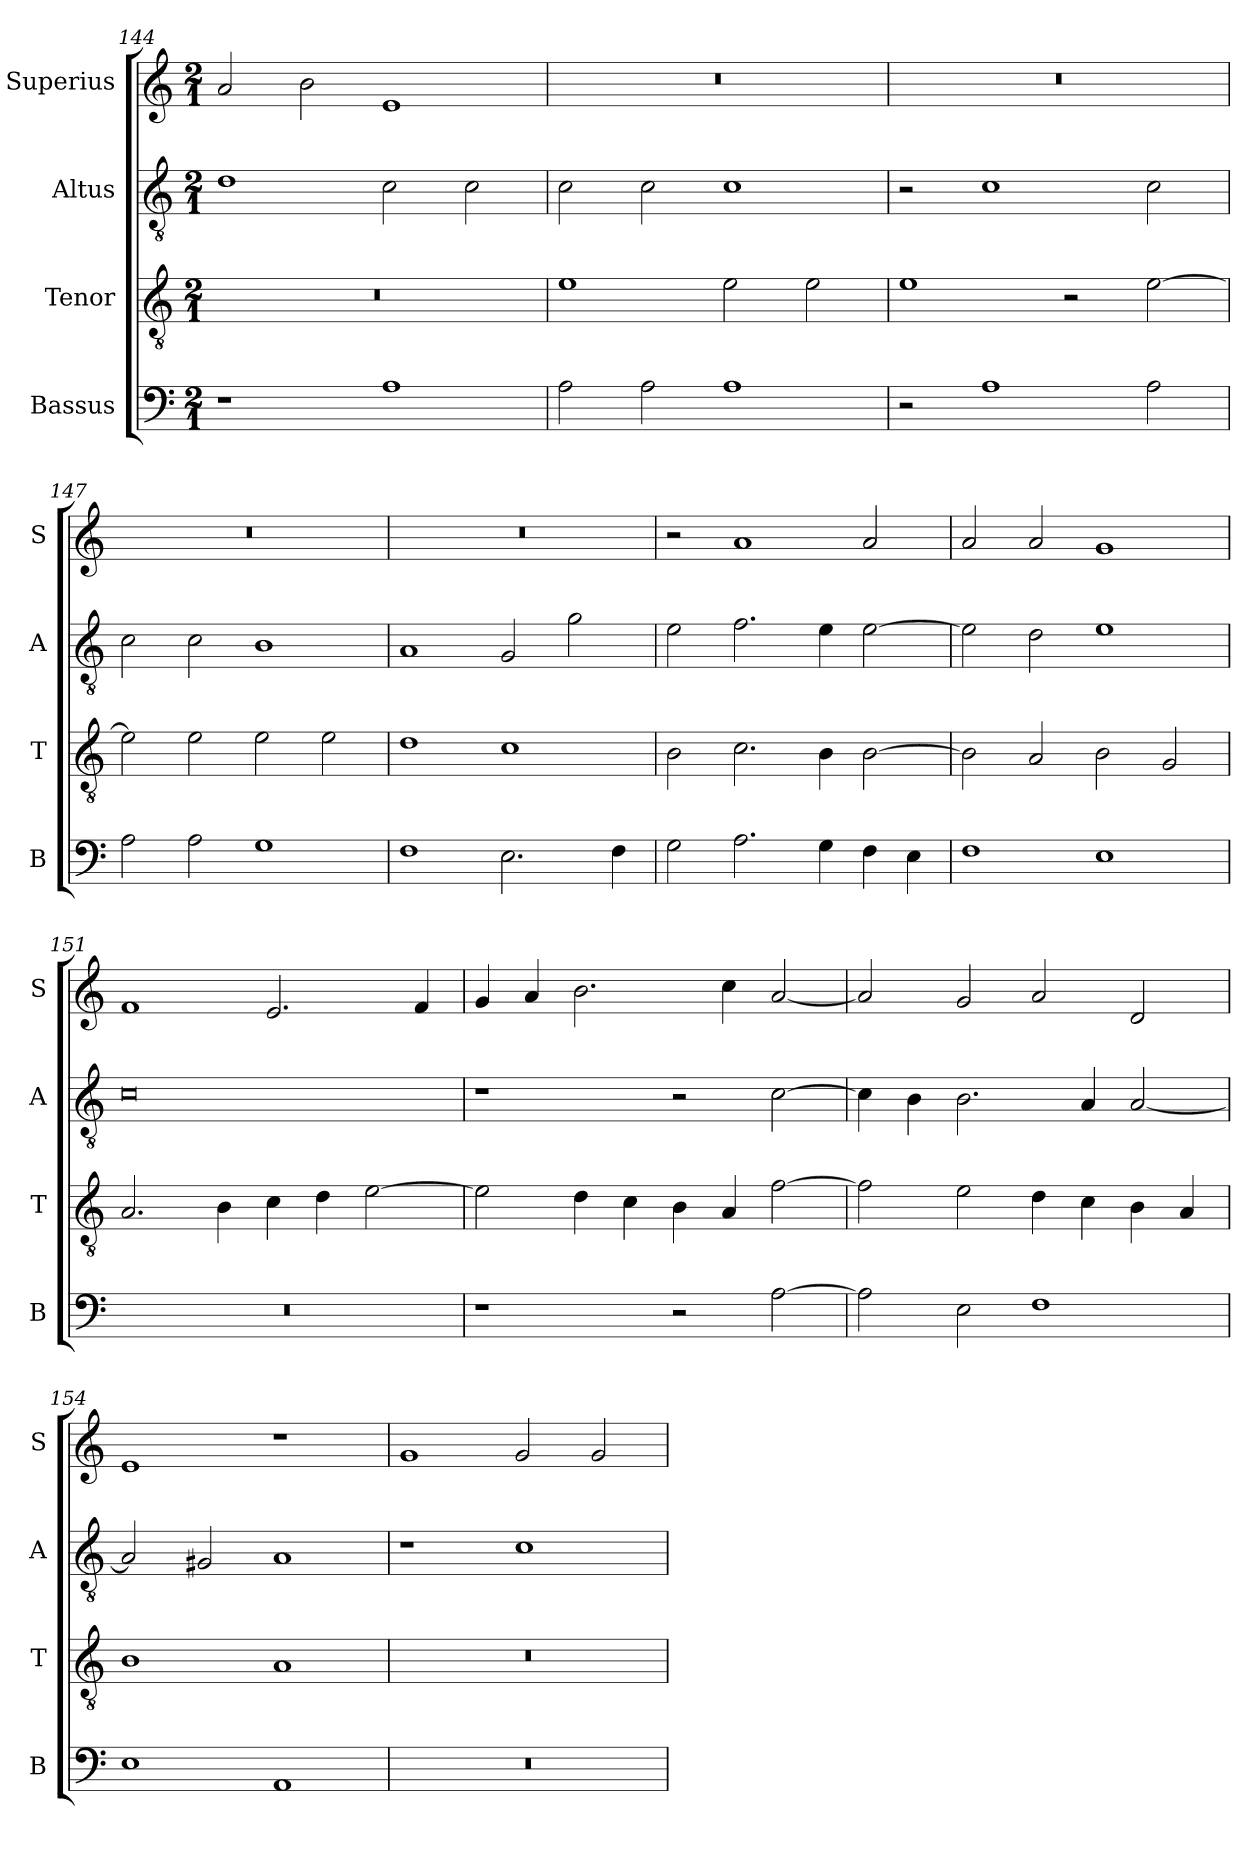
**kern	**kern	**kern	**kern
*part4	*part3	*part2	*part1
*staff4	*staff3	*staff2	*staff1
*I"Bassus	*I"Tenor	*I"Altus	*I"Superius
*I'B	*I'T	*I'A	*I'S
*clefF4	*clefGv2	*clefGv2	*clefG2
*k[]	*k[]	*k[]	*k[]
*C:	*C:	*C:	*C:
*M2/1	*M2/1	*M2/1	*M2/1
=144	=144	=144	=144
1r	0r	1d	2a
.	.	.	2b
1A	.	2c	1e
.	.	2c	.
=145	=145	=145	=145
2A	1e	2c	0r
2A	.	2c	.
1A	2e	1c	.
.	2e	.	.
=146	=146	=146	=146
2r	1e	2r	0r
1A	.	1c	.
.	2r	.	.
2A	[2e	2c	.
=147	=147	=147	=147
2A	2e]	2c	0r
2A	2e	2c	.
1G	2e	1B	.
.	2e	.	.
=148	=148	=148	=148
1F	1d	1A	0r
2.E	1c	2G	.
.	.	2g	.
4F	.	.	.
=149	=149	=149	=149
2G	2B	2e	2r
2.A	2.c	2.f	1a
4G	4B	4e	.
4F	[2B	[2e	2a
4E	.	.	.
=150	=150	=150	=150
1F	2B]	2e]	2a
.	2A	2d	2a
1E	2B	1e	1g
.	2G	.	.
=151	=151	=151	=151
0r	2.A	0c	1f
.	4B	.	.
.	4c	.	2.e
.	4d	.	.
.	[2e	.	.
.	.	.	4f
=152	=152	=152	=152
1r	2e]	1r	4g
.	.	.	4a
.	4d	.	2.b
.	4c	.	.
2r	4B	2r	.
.	4A	.	4cc
[2A	[2f	[2c	[2a
=153	=153	=153	=153
2A]	2f]	4c]	2a]
.	.	4B	.
2E	2e	2.B	2g
1F	4d	.	2a
.	4c	4A	.
.	4B	[2A	2d
.	4A	.	.
=154	=154	=154	=154
1E	1B	2A]	1e
.	.	2G#X	.
1AA	1A	1A	1r
=155	=155	=155	=155
0r	0r	1r	1g
.	.	1c	2g
.	.	.	2g
=	=	=	=
*-	*-	*-	*-
